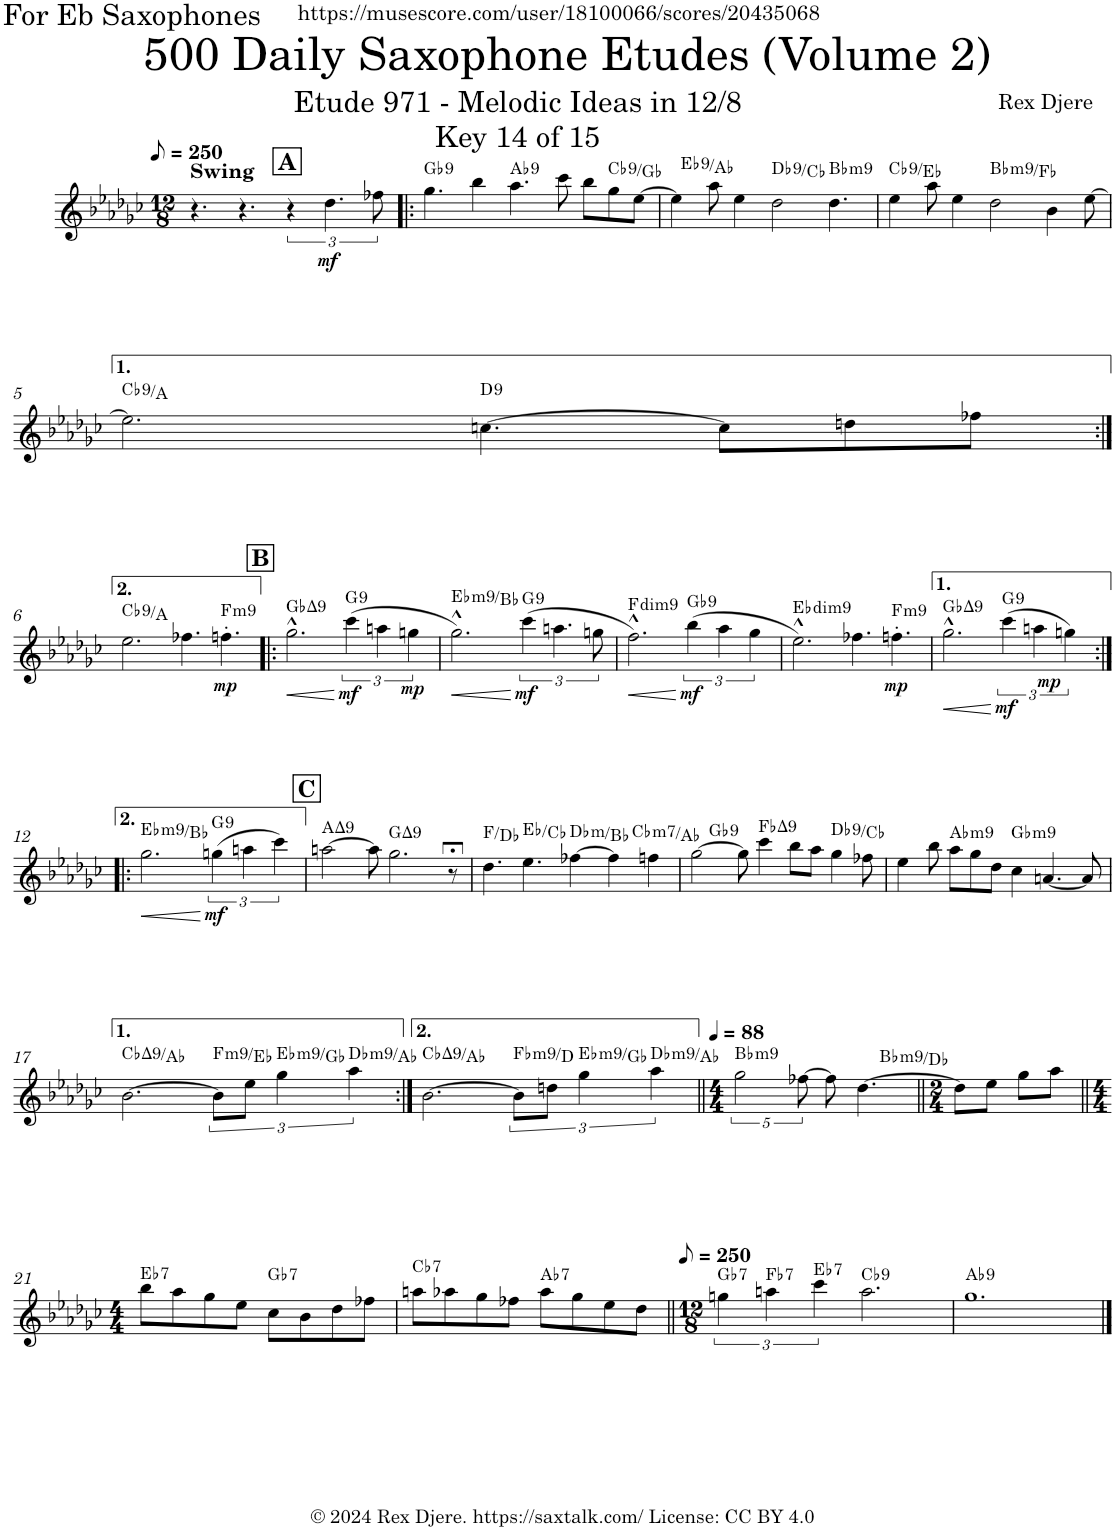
**kern	**dynam	**harte
*part1	*part1	*part1
*staff1	*staff1	*
*I"Alto Saxophone	*	*
*I'A. Sax.	*	*
*clefG2	*	*
*Trd5c9	*	*
*k[b-e-a-d-g-c-]	*	*
*M12/8	*	*
*MM125	*	*
!!LO:REH:place=s1:a:B:cj:fs=14:t=A:qo=3
=1	=1	=1
!LO:TX:a:B:t=Swing	!	!
4.r	.	.
4.r	.	.
4r	.	.
!	!LO:DY:b	!
4.dd-\	mf	.
8ff-X\	.	.
=2!|:	=2!|:	=2!|:
!	!	!LO:H:kt=9
4.gg-\	.	Gb:9
4bb-\	.	.
!	!	!LO:H:kt=9
4.aa-\	.	Ab:9
8ccc-\	.	.
8bb-\L	.	.
!	!	!LO:H:kt=9
8gg-\	.	Cb:9/5
[8ee-\J	.	.
=3	=3	=3
!	!	!LO:H:kt=9
4ee-\]	.	Eb:9/4
8aa-\	.	.
4ee-\	.	.
!	!	!LO:H:kt=9
2dd-\	.	Db:9/b7
!	!	!LO:H:kt=m9
4.dd-\	.	Bb:min9
=4	=4	=4
!	!	!LO:H:kt=9
4ee-\	.	Cb:9/3
8aa-\	.	.
4ee-\	.	.
!	!	!LO:H:kt=m9
2dd-\	.	Bb:min9/b5
4b-\	.	.
[8ee-\	.	.
!!LO:LB:g=z
=5	=5	=5
!	!	!LO:H:kt=9
2.ee-\]	.	Cb:9/#6
!	!	!LO:H:kt=9
[4.ccn\	.	D:9
8cc\L]	.	.
8ddn\	.	.
8ff-X\J	.	.
!!LO:LB:g=z
=6:|!	=6:|!	=6:|!
!	!	!LO:H:kt=9
2.ee-\	.	Cb:9/#6
4.ff-X\	.	.
!	!LO:DY:b	!LO:H:kt=m9
4.ffn'\	mp	F:min9
!!LO:REH:place=s1:a:B:cj:fs=14:t=B
=7!|:	=7!|:	=7!|:
!	!LO:HP:b	!LO:H:kt=9
2.gg-^^\	<	Gb:maj9
!	!LO:DY:n=1:b	!LO:H:kt=9
(4ccc-\	[ mf	G:9
4aan\	.	.
!	!LO:DY:n=2:b	!
4ggn\	mp	.
=8	=8	=8
!	!LO:HP:b	!LO:H:kt=m9
2.gg-^^\)	<	Eb:min9/5
!	!LO:DY:n=1:b	!LO:H:kt=9
(4ccc-\	[ mf	G:9
4.aan\	.	.
8ggn\	.	.
=9	=9	=9
!	!LO:HP:b	!LO:H:kt=dim7
2.ff^^\)	<	F:dim7(9)
!	!LO:DY:n=1:b	!LO:H:kt=9
(4bb-\	[ mf	Gb:9
4aa-\	.	.
4gg-\	.	.
=10	=10	=10
!	!	!LO:H:kt=dim7
2.ee-^^\)	.	Eb:dim7(9)
4.ff-X\	.	.
!	!LO:DY:b	!LO:H:kt=m9
4.ffn'\	mp	F:min9
=11	=11	=11
!	!LO:HP:b	!LO:H:kt=9
2.gg-^^\	<	Gb:maj9
!	!LO:DY:n=1:b	!LO:H:kt=9
(4ccc-\	[ mf	G:9
!	!LO:DY:n=2:b	!
4aan\	mp	.
4ggn\)	.	.
!!LO:LB:g=z
=12:|!|:	=12:|!|:	=12:|!|:
!	!LO:HP:b	!LO:H:kt=m9
2.gg-\	<	Eb:min9/5
!	!LO:DY:n=1:b	!LO:H:kt=9
(4ggn\	[ mf	G:9
4aan\	.	.
4ccc-\)	.	.
!!LO:REH:place=s1:a:B:cj:fs=14:t=C
=13	=13	=13
!	!	!LO:H:kt=9
[2aan\	.	A:maj9
8aa\]	.	.
!	!	!LO:H:kt=9
2.gg-\	.	G:maj9
8r;<	.	.
=14	=14	=14
*^	*	*
4.dd-\	1ryy	.	F:maj/b6
4.ee-\	.	.	Eb:maj/b6
!	!	!	!LO:H:kt=m
[4ff-X\	.	.	Db:min/6
4ff-\]	8ryy	.	.
!	!	!	!LO:H:kt=m7
.	4.ryy	.	Cb:min7/6
4ffn\	.	.	.
=15	=15	=15	=15
!	!	!	!LO:H:kt=9
*v	*v	*	*
[2gg-\	.	Gb:9
8gg-\]	.	.
!	!	!LO:H:kt=9
4ccc-\	.	Fb:maj9
8bb-\L	.	.
8aa-\J	.	.
!	!	!LO:H:kt=9
4gg-\	.	Db:9/b7
8ff-X\	.	.
=16	=16	=16
4ee-\	.	.
8bb-\	.	.
!	!	!LO:H:kt=m9
8aa-\L	.	Ab:min9
8gg-\	.	.
8dd-\J	.	.
!	!	!LO:H:kt=m9
4cc-\	.	Gb:min9
[4.an/	.	.
8a/]	.	.
!!LO:LB:g=z
=17	=17	=17
!	!	!LO:H:kt=9
[2.b-\	.	Cb:maj9/6
!	!	!LO:H:kt=m9
8b-\L]	.	F:min9/b7
8ee-\J	.	.
!	!	!LO:H:kt=m9
4gg-\	.	Eb:min9/b3
!	!	!LO:H:kt=m9
4aa-\	.	Db:min9/5
=18:|!	=18:|!	=18:|!
!	!	!LO:H:kt=9
[2.b-\	.	Cb:maj9/6
!	!	!LO:H:kt=m9
8b-\L]	.	Fb:min9/#6
8ddn\J	.	.
!	!	!LO:H:kt=m9
4gg-\	.	Eb:min9/b3
!	!	!LO:H:kt=m9
4aa-\	.	Db:min9/5
=19||	=19||	=19||
*M4/4	*	*
*MM88	*	*
!	!	!LO:H:kt=m9
*^	*	*
5%2gg-\	2.ryy	.	Bb:min9
[10ff-X\	.	.	.
8ff-\]	.	.	.
[4.dd-\	.	.	.
!	!	!	!LO:H:kt=m9
.	4ryy	.	Bb:min9/b3
*v	*v	*	*
=20||	=20||	=20||
*M2/4	*	*
8dd-\L]	.	.
8ee-\J	.	.
8gg-\L	.	.
8aa-\J	.	.
!!LO:LB:g=z
=21||	=21||	=21||
*M4/4	*	*
!	!	!LO:H:kt=7
8bb-\L	.	Eb:7
8aa-\	.	.
8gg-\	.	.
8ee-\J	.	.
!	!	!LO:H:kt=7
8cc-\L	.	Gb:7
8b-\	.	.
8dd-\	.	.
8ff-X\J	.	.
=22	=22	=22
!	!	!LO:H:kt=7
8aan\L	.	Cb:7
8aa-X\	.	.
8gg-\	.	.
8ff-X\J	.	.
!	!	!LO:H:kt=7
8aa-\L	.	Ab:7
8gg-\	.	.
8ee-\	.	.
8dd-\J	.	.
=23||	=23||	=23||
*M12/8	*	*
*MM125	*	*
!	!	!LO:H:kt=7
4ggn\	.	Gb:7
!	!	!LO:H:kt=7
4aan\	.	Fb:7
!	!	!LO:H:kt=7
4ccc-\	.	Eb:7
!	!	!LO:H:kt=9
2.aa\	.	Cb:9
=24	=24	=24
!	!	!LO:H:kt=9
1.gg-	.	Ab:9
==	==	==
*-	*-	*-
